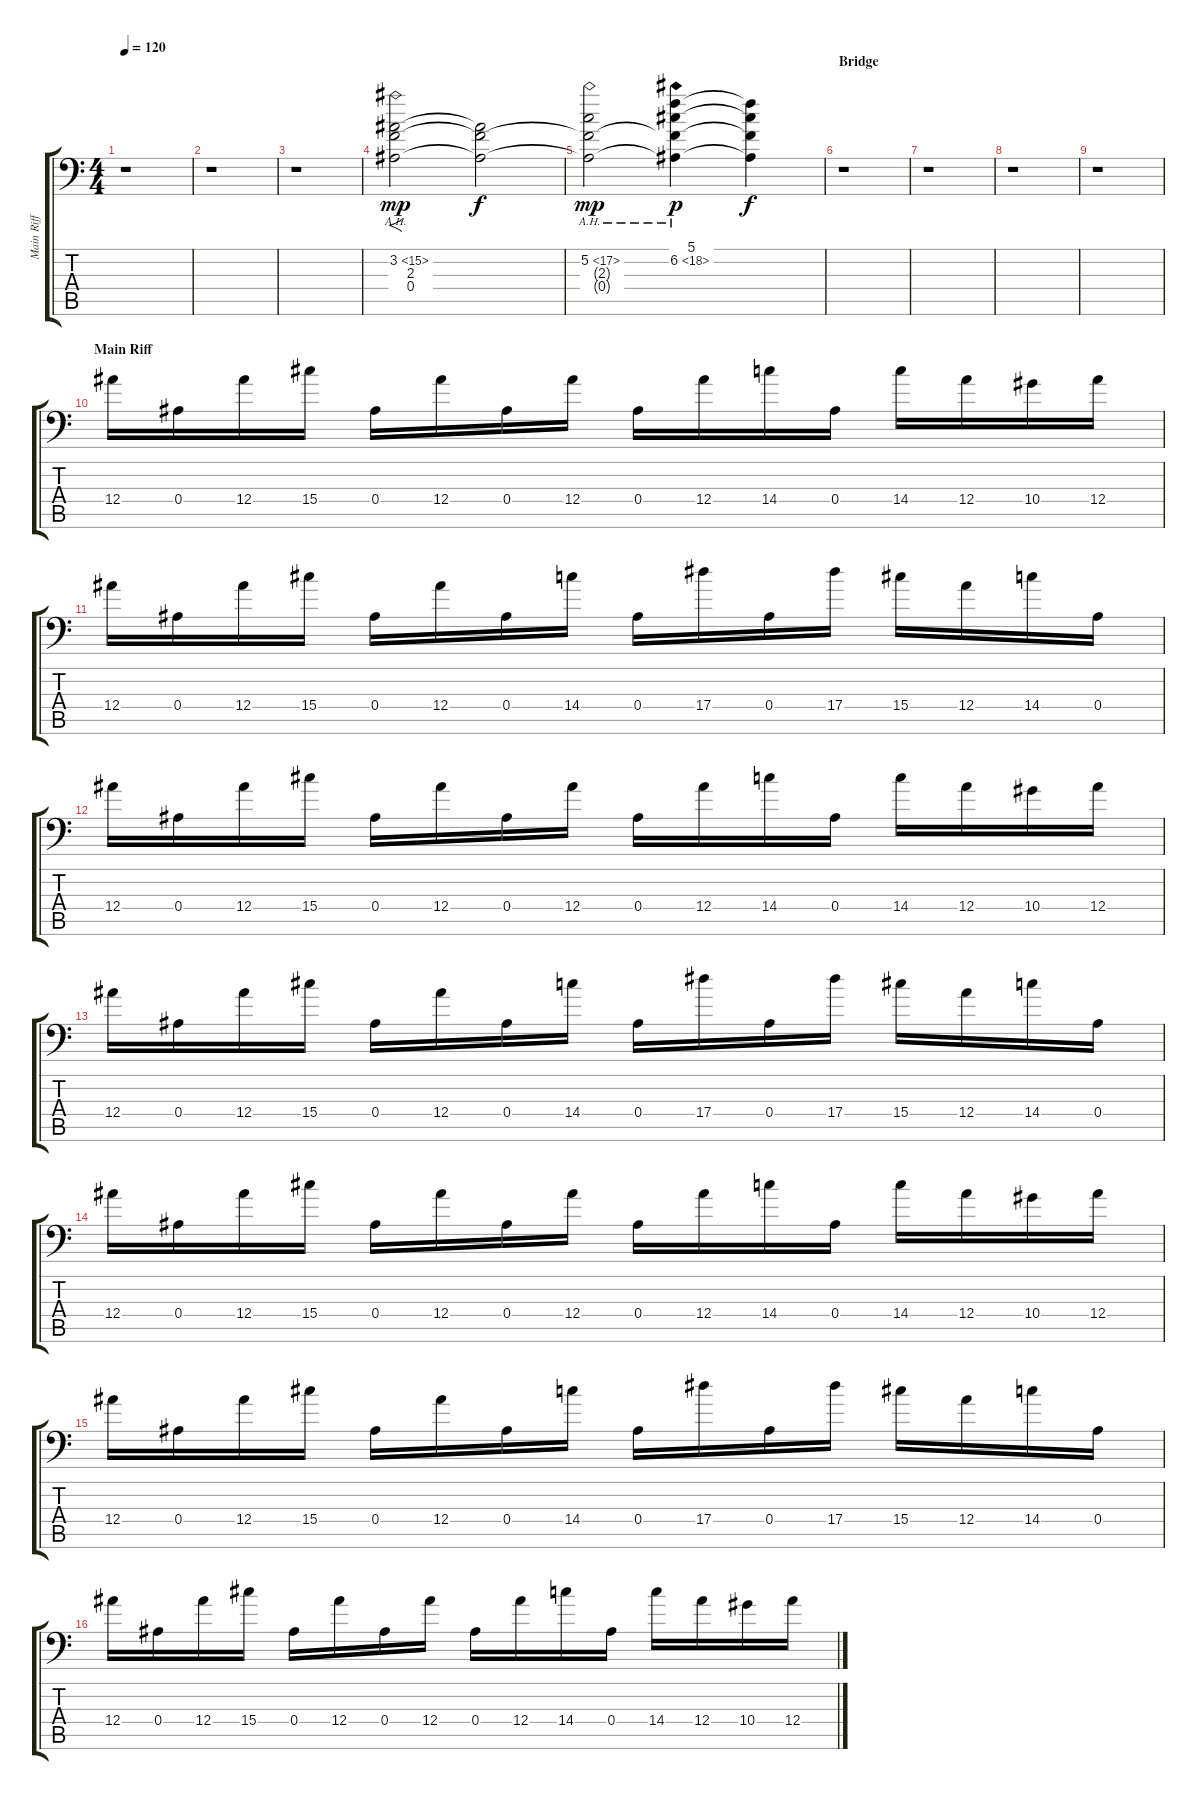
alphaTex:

\track ("Main Riff 1" "Main Riff ") {instrument distortionguitar}
\staff {score tabs}
\tuning (C4 G3 Eb3 Bb2 F2 Bb1) {hide}
\ts (4 4)
\tempo 120
\clef f4
\ks c
r.1{dy f} |
r.1 |
r.1 |
(3.2{ah 12} 2.3 0.4).2{f dy mp balance 8} (3.2{t} 2.3{t} 0.4{t}).2{dy f} |
(5.2{ah 12} 2.3{t} 0.4{t}).2{dy mp} (5.1 6.2{ah 12} 2.3{t} 0.4{t}).4{dy p} (5.1{t} 6.2{t} 2.3{t} 0.4{t}).4{dy f} |
\section ("" "Bridge")
r.1 |
r.1 |
r.1 |
r.1 |
\section ("" "Main Riff")
12.4.16{balance 16} 0.4.16 12.4.16 15.4.16 0.4.16 12.4.16 0.4.16 12.4.16 0.4.16 12.4.16 14.4.16 0.4.16 14.4.16 12.4.16 10.4.16 12.4.16 |
12.4.16 0.4.16 12.4.16 15.4.16 0.4.16 12.4.16 0.4.16 14.4.16 0.4.16 17.4.16 0.4.16 17.4.16 15.4.16 12.4.16 14.4.16 0.4.16 |
12.4.16 0.4.16 12.4.16 15.4.16 0.4.16 12.4.16 0.4.16 12.4.16 0.4.16 12.4.16 14.4.16 0.4.16 14.4.16 12.4.16 10.4.16 12.4.16 |
12.4.16 0.4.16 12.4.16 15.4.16 0.4.16 12.4.16 0.4.16 14.4.16 0.4.16 17.4.16 0.4.16 17.4.16 15.4.16 12.4.16 14.4.16 0.4.16 |
12.4.16 0.4.16 12.4.16 15.4.16 0.4.16 12.4.16 0.4.16 12.4.16 0.4.16 12.4.16 14.4.16 0.4.16 14.4.16 12.4.16 10.4.16 12.4.16 |
12.4.16 0.4.16 12.4.16 15.4.16 0.4.16 12.4.16 0.4.16 14.4.16 0.4.16 17.4.16 0.4.16 17.4.16 15.4.16 12.4.16 14.4.16 0.4.16 |
12.4.16 0.4.16 12.4.16 15.4.16 0.4.16 12.4.16 0.4.16 12.4.16 0.4.16 12.4.16 14.4.16 0.4.16 14.4.16 12.4.16 10.4.16 12.4.16
